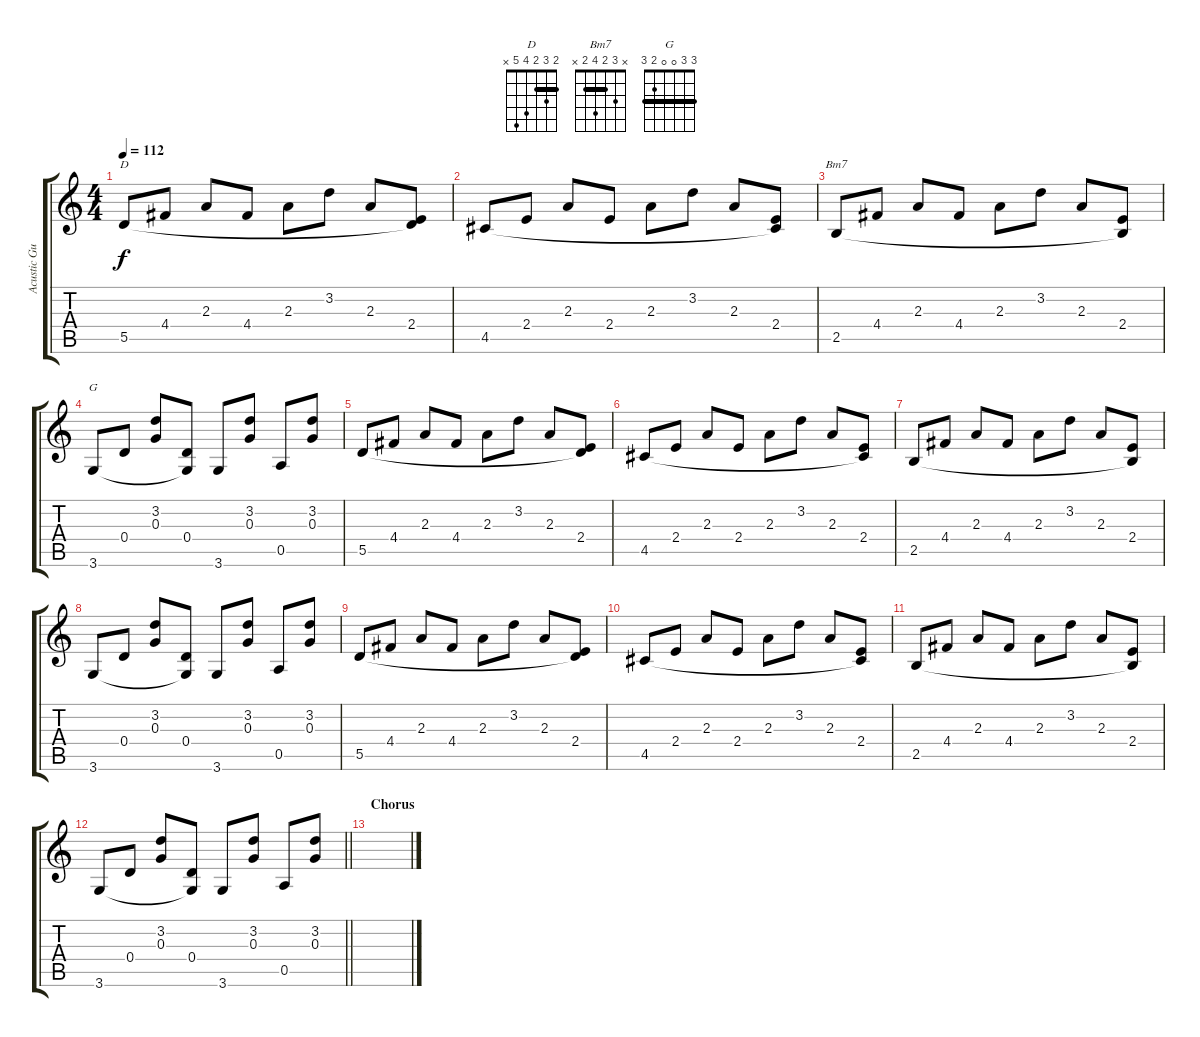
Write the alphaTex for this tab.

\track ("Acustic Guitar" "Acustic Gu") {instrument acousticguitarsteel}
\staff {score tabs}
\tuning (E4 B3 G3 D3 A2 E2) {hide}
\chord ("D" 2 3 2 4 5 x) {barre 2}
\chord ("Bm7" x 3 2 4 2 x) {barre 2}
\chord ("G" 3 3 0 0 2 3) {barre 3}
\ts (4 4)
\tempo 112
\clef g2
\ks c
5.5.8{ch "D" dy f} 4.4.8 2.3.8 4.4.8 2.3.8 3.2.8 2.3.8 (2.4 5.5{t}).8 |
4.5.8 2.4.8 2.3.8 2.4.8 2.3.8 3.2.8 2.3.8 (2.4 4.5{t}).8 |
2.5.8{ch "Bm7"} 4.4.8 2.3.8 4.4.8 2.3.8 3.2.8 2.3.8 (2.4 2.5{t}).8 |
3.6.8{ch "G"} 0.4.8 (3.2 0.3).8 (0.4 3.6{t}).8 3.6.8 (3.2 0.3).8 0.5.8 (3.2 0.3).8 |
5.5.8 4.4.8 2.3.8 4.4.8 2.3.8 3.2.8 2.3.8 (2.4 5.5{t}).8 |
4.5.8 2.4.8 2.3.8 2.4.8 2.3.8 3.2.8 2.3.8 (2.4 4.5{t}).8 |
2.5.8 4.4.8 2.3.8 4.4.8 2.3.8 3.2.8 2.3.8 (2.4 2.5{t}).8 |
3.6.8 0.4.8 (3.2 0.3).8 (0.4 3.6{t}).8 3.6.8 (3.2 0.3).8 0.5.8 (3.2 0.3).8 |
5.5.8 4.4.8 2.3.8 4.4.8 2.3.8 3.2.8 2.3.8 (2.4 5.5{t}).8 |
4.5.8 2.4.8 2.3.8 2.4.8 2.3.8 3.2.8 2.3.8 (2.4 4.5{t}).8 |
2.5.8 4.4.8 2.3.8 4.4.8 2.3.8 3.2.8 2.3.8 (2.4 2.5{t}).8 |
\barLineRight lightlight
3.6.8 0.4.8 (3.2 0.3).8 (0.4 3.6{t}).8 3.6.8 (3.2 0.3).8 0.5.8 (3.2 0.3).8 |
\section ("" "Chorus")
